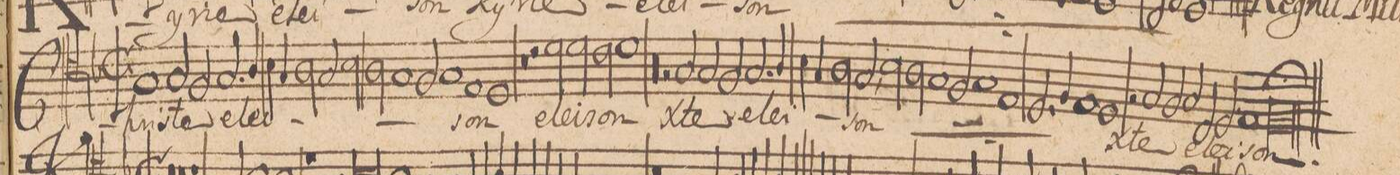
**kern	**text
*I"BASSVS.	*
*clefC4	*
*k[b-]	*
*met(C|)	*
*M2/1	*
1G	Chri-
2G/	-ste
2F/	.
=21-	=21-
2.G/	e-
4A/	-lei-
4B-\	.
4G/	.
2A\	.
=22-	=22-
2G/	.
2B-\	.
2A\	.
1G/	.
=23-	=23-
2F/	.
1G	.
=24-	=24-
1E	-son
1D	.
=25-	=25-
0r	.
=26-	=26-
2rc	.
2d\	e-
2d\	-lei-
2c\	-son
=27-	=27-
1d	.
00r	.
=28-	=28-
=29-	=29-
2rF	.
2G/	X-
=30-	=30-
2G/	-te
2F/	.
2.G/	e-
4A/	-lei-
=31-	=31-
4B-\	.
4G/	.
2A\	.
2G,/	-son
*	*ij
2B-\	X-
=32-	=32-
2A\	-te
1G	e-
2F/	.
=33-	=33-
1G	-lei-
1E	.
=34-	=34-
2.D/	.
4F/	.
1E	.
=35-	=35-
1D	son
*	*Xij
2rF	.
2G/	X-
=36-	=36-
2F/	-te
2G/	.
2C/	e-
2D/	-lei-
=37-	=37-
1E	.
1%5D;>	-son.
=38-	=38-
=39-	=39-
*-	*-
